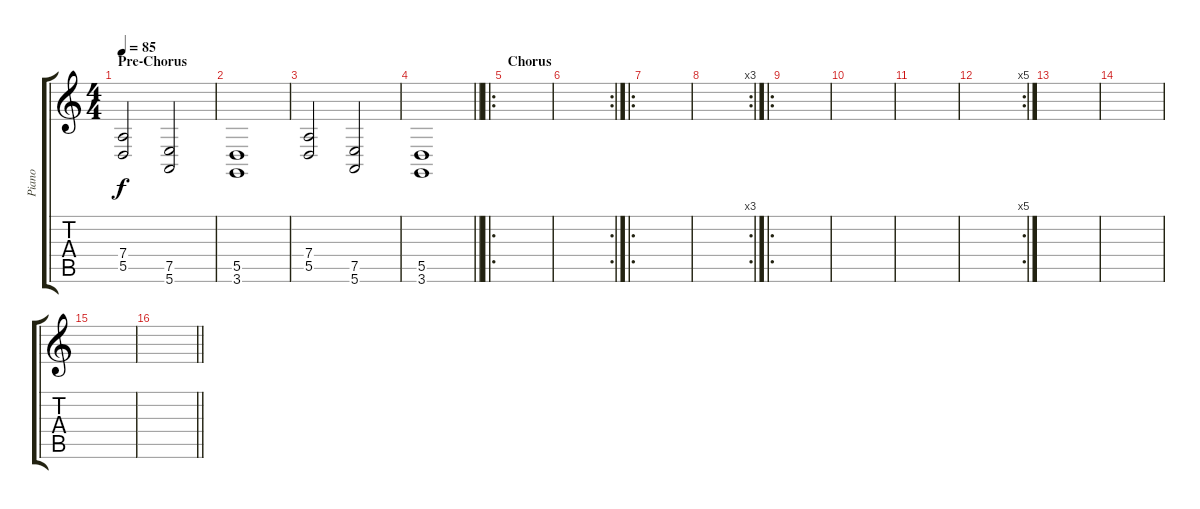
\track ("Piano" "Piano") {instrument acousticgrandpiano}
\staff {score tabs}
\tuning (E4 B3 G3 D3 A2 E2) {hide}
\ts (4 4)
\section ("" "Pre-Chorus")
\tempo 85
\clef g2
\ks c
(7.4 5.5).2{dy f} (7.5 5.6).2 |
(5.5 3.6).1 |
(7.4 5.5).2 (7.5 5.6).2 |
\barLineRight lightlight
(5.5 3.6).1 |
\ro
\section ("" "Chorus")
|
\rc 2
|
\ro
|
\rc 3
|
\ro
|
|
|
\rc 5
|
|
|
|
\barLineRight lightlight
